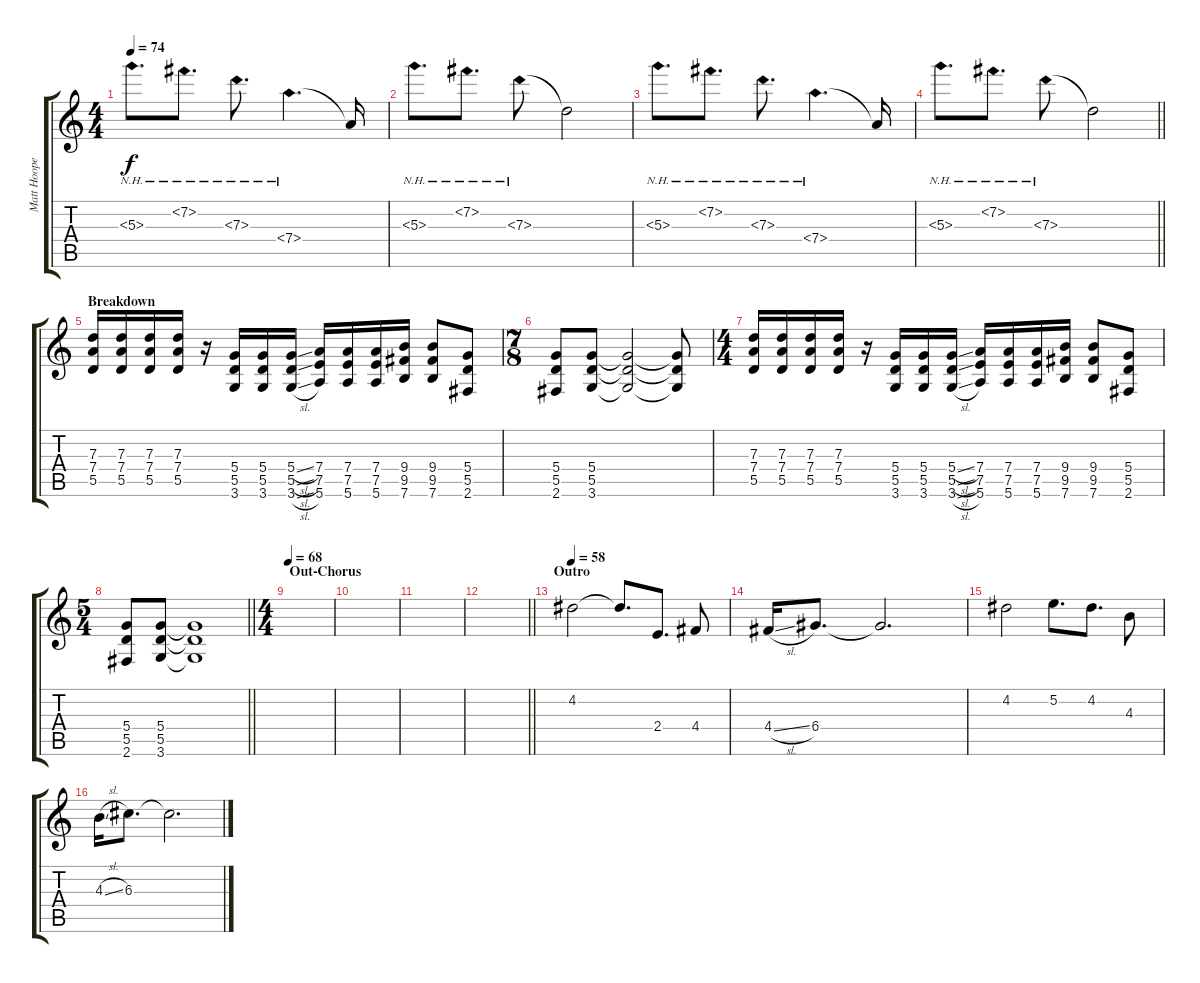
\track ("Matt Hoopes - Electric Guitar" "Matt Hoope") {instrument distortionguitar}
\staff {score tabs}
\tuning (E4 B3 G3 D3 A2 E2) {hide}
\ts (4 4)
\tempo 74
\clef g2
\ks c
5.3{nh}.8{d dy f} 7.2{nh}.8{d} 7.3{nh}.8{d} 7.4{nh}.4{d} 7.4{t}.16 |
5.3{nh}.8{d} 7.2{nh}.8{d} 7.3{nh}.8 7.3{t}.2 |
5.3{nh}.8{d} 7.2{nh}.8{d} 7.3{nh}.8{d} 7.4{nh}.4{d} 7.4{t}.16 |
\barLineRight lightlight
5.3{nh}.8{d} 7.2{nh}.8{d} 7.3{nh}.8 7.3{t}.2 |
\section ("" "Breakdown")
(7.3 7.4 5.5).16{instrument distortionguitar} (7.3 7.4 5.5).16 (7.3 7.4 5.5).16 (7.3 7.4 5.5).16 r.16 (5.4 5.5 3.6).16 (5.4 5.5 3.6).16 (5.4{sl} 5.5{sl} 3.6{sl}).16 (7.4 7.5 5.6).16 (7.4 7.5 5.6).16 (7.4 7.5 5.6).16 (9.4 9.5 7.6).16 (9.4 9.5 7.6).8 (5.4 5.5 2.6).8 |
\ts (7 8)
(5.4 5.5 2.6).8 (5.4 5.5 3.6).8 (5.4{t} 5.5{t} 3.6{t}).2 (5.4{t} 5.5{t} 3.6{t}).8 |
\ts (4 4)
(7.3 7.4 5.5).16 (7.3 7.4 5.5).16 (7.3 7.4 5.5).16 (7.3 7.4 5.5).16 r.16 (5.4 5.5 3.6).16 (5.4 5.5 3.6).16 (5.4{sl} 5.5{sl} 3.6{sl}).16 (7.4 7.5 5.6).16 (7.4 7.5 5.6).16 (7.4 7.5 5.6).16 (9.4 9.5 7.6).16 (9.4 9.5 7.6).8 (5.4 5.5 2.6).8 |
\ts (5 4)
\barLineRight lightlight
(5.4 5.5 2.6).8 (5.4 5.5 3.6).8 (5.4{t} 5.5{t} 3.6{t}).1 |
\ts (4 4)
\section ("" "Out-Chorus")
\tempo 68
|
|
|
\barLineRight lightlight
|
\section ("" "Outro")
\tempo 58
4.2.2{instrument acousticguitarsteel} 4.2{t}.8{d} 2.4.8{d} 4.4.8 |
4.4{sl}.16 6.4.8{d} 6.4{t}.2{d} |
4.2.2 5.2.8{d} 4.2.8{d} 4.3.8 |
4.3{sl}.16 6.3.8{d} 6.3{t}.2{d}
